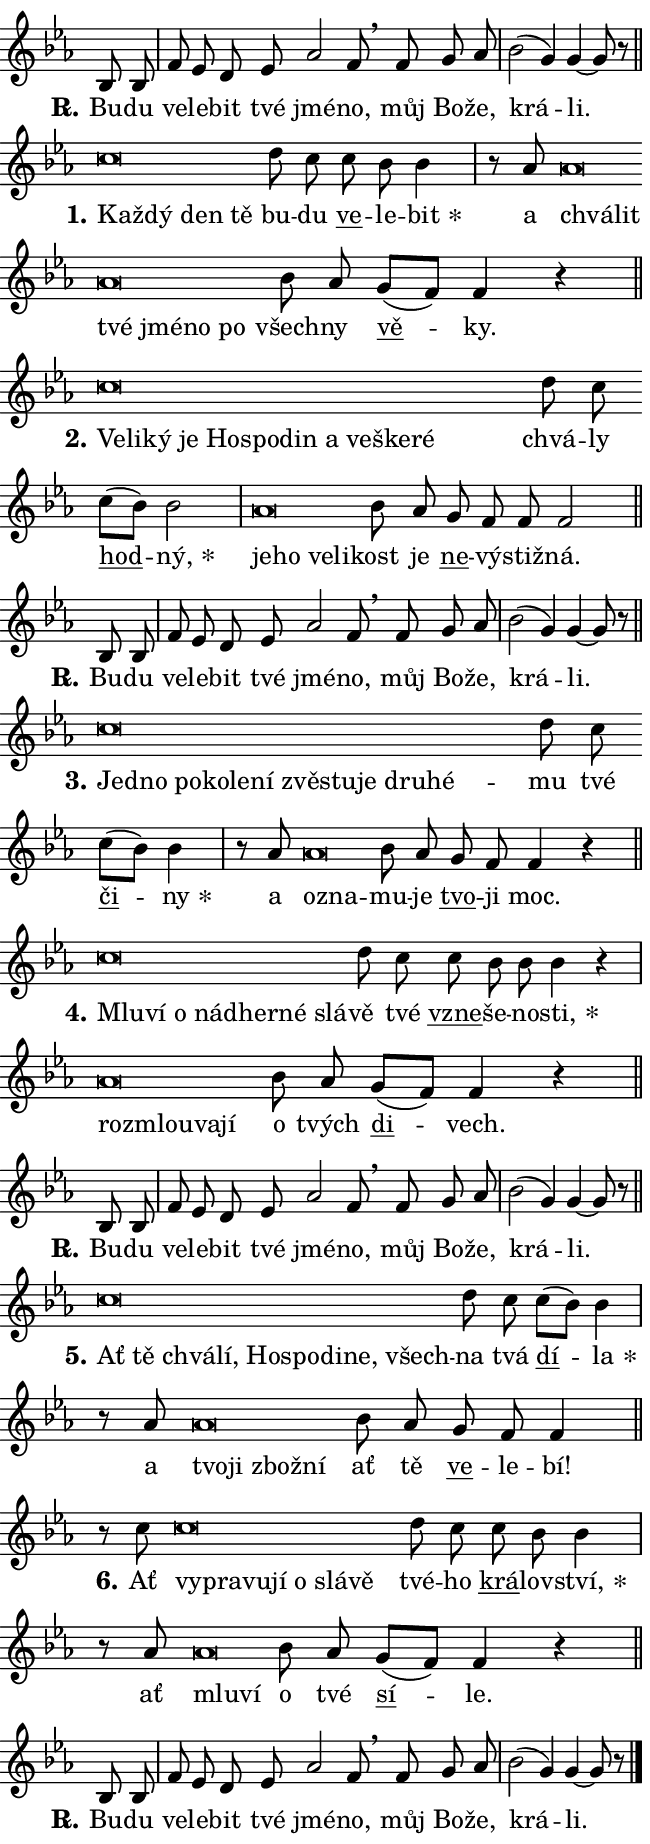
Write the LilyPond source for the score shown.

\version "2.24.0"
\header { tagline = "" }
\paper {
  indent = 0\cm
  top-margin = 0\cm
  right-margin = 0.13\cm % to fit lyric hyphens
  bottom-margin = 0\cm
  left-margin = 0\cm
  paper-width = 11\cm
  page-breaking = #ly:one-page-breaking
  system-system-spacing.basic-distance = #11
  score-system-spacing.basic-distance = #11
  ragged-last = ##f
}


%% Author: Thomas Morley
%% https://lists.gnu.org/archive/html/lilypond-user/2020-05/msg00002.html
#(define (line-position grob)
"Returns position of @var[grob} in current system:
   @code{'start}, if at first time-step
   @code{'end}, if at last time-step
   @code{'middle} otherwise
"
  (let* ((col (ly:item-get-column grob))
         (ln (ly:grob-object col 'left-neighbor))
         (rn (ly:grob-object col 'right-neighbor))
         (col-to-check-left (if (ly:grob? ln) ln col))
         (col-to-check-right (if (ly:grob? rn) rn col))
         (break-dir-left
           (and
             (ly:grob-property col-to-check-left 'non-musical #f)
             (ly:item-break-dir col-to-check-left)))
         (break-dir-right
           (and
             (ly:grob-property col-to-check-right 'non-musical #f)
             (ly:item-break-dir col-to-check-right))))
        (cond ((eqv? 1 break-dir-left) 'start)
              ((eqv? -1 break-dir-right) 'end)
              (else 'middle))))

#(define (tranparent-at-line-position vctor)
  (lambda (grob)
  "Relying on @code{line-position} select the relevant enry from @var{vctor}.
Used to determine transparency,"
    (case (line-position grob)
      ((end) (not (vector-ref vctor 0)))
      ((middle) (not (vector-ref vctor 1)))
      ((start) (not (vector-ref vctor 2))))))

noteHeadBreakVisibility =
#(define-music-function (break-visibility)(vector?)
"Makes @code{NoteHead}s transparent relying on @var{break-visibility}"
#{
  \override NoteHead.transparent =
    #(tranparent-at-line-position break-visibility)
#})

#(define delete-ledgers-for-transparent-note-heads
  (lambda (grob)
    "Reads whether a @code{NoteHead} is transparent.
If so this @code{NoteHead} is removed from @code{'note-heads} from
@var{grob}, which is supposed to be @code{LedgerLineSpanner}.
As a result ledgers are not printed for this @code{NoteHead}"
    (let* ((nhds-array (ly:grob-object grob 'note-heads))
           (nhds-list
             (if (ly:grob-array? nhds-array)
                 (ly:grob-array->list nhds-array)
                 '()))
           ;; Relies on the transparent-property being done before
           ;; Staff.LedgerLineSpanner.after-line-breaking is executed.
           ;; This is fragile ...
           (to-keep
             (remove
               (lambda (nhd)
                 (ly:grob-property nhd 'transparent #f))
               nhds-list)))
      ;; TODO find a better method to iterate over grob-arrays, similiar
      ;; to filter/remove etc for lists
      ;; For now rebuilt from scratch
      (set! (ly:grob-object grob 'note-heads)  '())
      (for-each
        (lambda (nhd)
          (ly:pointer-group-interface::add-grob grob 'note-heads nhd))
        to-keep))))

squashNotes = {
  \override NoteHead.X-extent = #'(-0.2 . 0.2)
  \override NoteHead.Y-extent = #'(-0.75 . 0)
  \override NoteHead.stencil =
    #(lambda (grob)
       (let ((pos (ly:grob-property grob 'staff-position)))
         (begin
           (if (< pos -7) (display "ERROR: Lower brevis then expected\n") (display ""))
           (if (<= pos -6) ly:text-interface::print ly:note-head::print))))
}
unSquashNotes = {
  \revert NoteHead.X-extent
  \revert NoteHead.Y-extent
  \revert NoteHead.stencil
}

hideNotes = \noteHeadBreakVisibility #begin-of-line-visible
unHideNotes = \noteHeadBreakVisibility #all-visible

% work-around for resetting accidentals
% https://lilypond.org/doc/v2.23/Documentation/notation/displaying-rhythms#unmetered-music
cadenzaMeasure = {
  \cadenzaOff
  \partial 1024 s1024
  \cadenzaOn
}

#(define-markup-command (accent layout props text) (markup?)
  "Underline accented syllable"
  (interpret-markup layout props
    #{\markup \override #'(offset . 4.3) \underline { #text }#}))

responsum = \markup \concat {
  "R" \hspace #-1.05 \path #0.1 #'((moveto 0 0.07) (lineto 0.9 0.8)) \hspace #0.05 "."
}

spaceSize = #0.6828661417322834 % exact space size for TeX Gyre Schola

\layout {
  \context {
    \Staff
    \remove "Time_signature_engraver"
    \override LedgerLineSpanner.after-line-breaking = #delete-ledgers-for-transparent-note-heads
  }
  \context {
    \Lyrics {
      \override LyricSpace.minimum-distance = \spaceSize
      \override LyricText.font-name = #"TeX Gyre Schola"
      \override LyricText.font-size = 1
      \override StanzaNumber.font-name = #"TeX Gyre Schola Bold"
      \override StanzaNumber.font-size = 1
    }
  }
  \context {
    \Score 
    \override NoteHead.text =
      #(lambda (grob) 
        (let ((pos (ly:grob-property grob 'staff-position)))
          #{\markup {
            \combine
              \halign #-0.55 \raise #(if (= pos -6) 0 0.5) \override #'(thickness . 2) \draw-line #'(3.2 . 0)
              \musicglyph "noteheads.sM1"
          }#}))
  }
}

% magnetic-lyrics.ily
%
%   written by
%     Jean Abou Samra <jean@abou-samra.fr>
%     Werner Lemberg <wl@gnu.org>
%
%   adapted by
%     Jiri Hon <jiri.hon@gmail.com>
%
% Version 2022-Apr-15

% https://www.mail-archive.com/lilypond-user@gnu.org/msg149350.html

#(define (Left_hyphen_pointer_engraver context)
   "Collect syllable-hyphen-syllable occurrences in lyrics and store
them in properties.  This engraver only looks to the left.  For
example, if the lyrics input is @code{foo -- bar}, it does the
following.

@itemize @bullet
@item
Set the @code{text} property of the @code{LyricHyphen} grob between
@q{foo} and @q{bar} to @code{foo}.

@item
Set the @code{left-hyphen} property of the @code{LyricText} grob with
text @q{foo} to the @code{LyricHyphen} grob between @q{foo} and
@q{bar}.
@end itemize

Use this auxiliary engraver in combination with the
@code{lyric-@/text::@/apply-@/magnetic-@/offset!} hook."
   (let ((hyphen #f)
         (text #f))
     (make-engraver
      (acknowledgers
       ((lyric-syllable-interface engraver grob source-engraver)
        (set! text grob)))
      (end-acknowledgers
       ((lyric-hyphen-interface engraver grob source-engraver)
        ;(when (not (grob::has-interface grob 'lyric-space-interface))
          (set! hyphen grob)));)
      ((stop-translation-timestep engraver)
       (when (and text hyphen)
         (ly:grob-set-object! text 'left-hyphen hyphen))
       (set! text #f)
       (set! hyphen #f)))))

#(define (lyric-text::apply-magnetic-offset! grob)
   "If the space between two syllables is less than the value in
property @code{LyricText@/.details@/.squash-threshold}, move the right
syllable to the left so that it gets concatenated with the left
syllable.

Use this function as a hook for
@code{LyricText@/.after-@/line-@/breaking} if the
@code{Left_@/hyphen_@/pointer_@/engraver} is active."
   (let ((hyphen (ly:grob-object grob 'left-hyphen #f)))
     (when hyphen
       (let ((left-text (ly:spanner-bound hyphen LEFT)))
         (when (grob::has-interface left-text 'lyric-syllable-interface)
           (let* ((common (ly:grob-common-refpoint grob left-text X))
                  (this-x-ext (ly:grob-extent grob common X))
                  (left-x-ext
                   (begin
                     ;; Trigger magnetism for left-text.
                     (ly:grob-property left-text 'after-line-breaking)
                     (ly:grob-extent left-text common X)))
                  ;; `delta` is the gap width between two syllables.
                  (delta (- (interval-start this-x-ext)
                            (interval-end left-x-ext)))
                  (details (ly:grob-property grob 'details))
                  (threshold (assoc-get 'squash-threshold details 0.2)))
             (when (< delta threshold)
               (let* (;; We have to manipulate the input text so that
                      ;; ligatures crossing syllable boundaries are not
                      ;; disabled.  For languages based on the Latin
                      ;; script this is essentially a beautification.
                      ;; However, for non-Western scripts it can be a
                      ;; necessity.
                      (lt (ly:grob-property left-text 'text))
                      (rt (ly:grob-property grob 'text))
                      (is-space (grob::has-interface hyphen 'lyric-space-interface))
                      (space (if is-space " " ""))
                      (extra-delta (if is-space spaceSize 0))
                      ;; Append new syllable.
                      (ltrt-space (if (and (string? lt) (string? rt))
                                (string-append lt space rt)
                                (make-concat-markup (list lt space rt))))
                      ;; Right-align `ltrt` to the right side.
                      (ltrt-space-markup (grob-interpret-markup
                               grob
                               (make-translate-markup
                                (cons (interval-length this-x-ext) 0)
                                (make-right-align-markup ltrt-space)))))
                 (begin
                   ;; Don't print `left-text`.
                   (ly:grob-set-property! left-text 'stencil #f)
                   ;; Set text and stencil (which holds all collected
                   ;; syllables so far) and shift it to the left.
                   (ly:grob-set-property! grob 'text ltrt-space)
                   (ly:grob-set-property! grob 'stencil ltrt-space-markup)
                   (ly:grob-translate-axis! grob (- (- delta extra-delta)) X))))))))))


#(define (lyric-hyphen::displace-bounds-first grob)
   ;; Make very sure this callback isn't triggered too early.
   (let ((left (ly:spanner-bound grob LEFT))
         (right (ly:spanner-bound grob RIGHT)))
     (ly:grob-property left 'after-line-breaking)
     (ly:grob-property right 'after-line-breaking)
     (ly:lyric-hyphen::print grob)))

squashThreshold = #0.4

\layout {
  \context {
    \Lyrics
    \consists #Left_hyphen_pointer_engraver
    \override LyricText.after-line-breaking =
      #lyric-text::apply-magnetic-offset!
    \override LyricHyphen.stencil = #lyric-hyphen::displace-bounds-first
    \override LyricText.details.squash-threshold = \squashThreshold
    \override LyricHyphen.minimum-distance = 0
    \override LyricHyphen.minimum-length = \squashThreshold
  }
}

squashText = \override LyricText.details.squash-threshold = 9999
unSquashText = \override LyricText.details.squash-threshold = \squashThreshold

leftText = \override LyricText.self-alignment-X = #LEFT
unLeftText = \revert LyricText.self-alignment-X

starOffset = #(lambda (grob) 
                (let ((x_offset (ly:self-alignment-interface::aligned-on-x-parent grob)))
                  (if (= x_offset 0) 0 (+ x_offset 1.2))))

star = #(define-music-function (syllable)(string?)
"Append star separator at the end of a syllable"
#{
  \once \override LyricText.X-offset = #starOffset
  \lyricmode { \markup {
    #syllable
    \override #'((font-name . "TeX Gyre Schola Bold")) \hspace #0.2 \lower #0.65 \larger "*"
  } }
#})

starAccent = #(define-music-function (syllable)(string?)
"Append star separator at the end of a syllable and make accent"
#{
  \once \override LyricText.X-offset = #starOffset
  \lyricmode { \markup {
    \accent #syllable
    \override #'((font-name . "TeX Gyre Schola Bold")) \hspace #0.2 \lower #0.65 \larger "*"
  } }
#})

breath = #(define-music-function (syllable)(string?)
"Append breathing indicator at the end of a syllable"
#{
  \lyricmode { \markup { #syllable "+" } }
#})

optionalBreath = #(define-music-function (syllable)(string?)
"Append optional breathing indicator at the end of a syllable"
#{
  \lyricmode { \markup { #syllable "(+)" } }
#})


\score {
    <<
        \new Voice = "melody" { \cadenzaOn \key es \major \relative { bes8 bes \cadenzaMeasure \bar "|" f' es d es as2 f8 \breathe \bar "" f g as \cadenzaMeasure \bar "|" bes2( g4) g~ g8 r \cadenzaMeasure \bar "||" \break } }
        \new Lyrics \lyricsto "melody" { \lyricmode { \set stanza = \responsum
Bu -- du ve -- le -- bit tvé jmé -- no, můj Bo -- že, krá -- li. } }
    >>
    \layout {}
}

\score {
    <<
        \new Voice = "melody" { \cadenzaOn \key es \major \relative { \squashNotes c''\breve*1/16 \hideNotes \breve*1/16 \bar "" \breve*1/16 \breve*1/16 \bar "" \unHideNotes \unSquashNotes d8 c \bar "" c bes bes4 \cadenzaMeasure \bar "|" r8 as8 \squashNotes as\breve*1/16 \hideNotes \breve*1/16 \bar "" \breve*1/16 \bar "" \breve*1/16 \bar "" \breve*1/16 \breve*1/16 \bar "" \unHideNotes \unSquashNotes bes8 as \bar "" g[( f)] f4 r \cadenzaMeasure \bar "||" \break } }
        \new Lyrics \lyricsto "melody" { \lyricmode { \set stanza = "1."
\leftText Kaž -- \squashText dý den tě \unLeftText \unSquashText bu -- du \markup \accent ve -- le -- \star bit a \leftText chvá -- \squashText lit tvé jmé -- no po \unLeftText \unSquashText všech -- ny \markup \accent vě -- ky. } }
    >>
    \layout {}
}

\score {
    <<
        \new Voice = "melody" { \cadenzaOn \key es \major \relative { \squashNotes c''\breve*1/16 \hideNotes \breve*1/16 \bar "" \breve*1/16 \bar "" \breve*1/16 \bar "" \breve*1/16 \bar "" \breve*1/16 \bar "" \breve*1/16 \bar "" \breve*1/16 \bar "" \breve*1/16 \bar "" \breve*1/16 \breve*1/16 \bar "" \unHideNotes \unSquashNotes d8 c \bar "" c[( bes)] bes2 \cadenzaMeasure \bar "|" \squashNotes as\breve*1/16 \hideNotes \breve*1/16 \bar "" \breve*1/16 \breve*1/16 \bar "" \unHideNotes \unSquashNotes bes8 as \bar "" g f f f2 \cadenzaMeasure \bar "||" \break } }
        \new Lyrics \lyricsto "melody" { \lyricmode { \set stanza = "2."
\leftText Ve -- \squashText li -- ký je Ho -- spo -- din a ve -- ške -- ré \unLeftText \unSquashText chvá -- ly \markup \accent hod -- \star ný, \leftText je -- \squashText ho ve -- li -- \unLeftText \unSquashText kost je \markup \accent ne -- vý -- stiž -- ná. } }
    >>
    \layout {}
}

\score {
    <<
        \new Voice = "melody" { \cadenzaOn \key es \major \relative { bes8 bes \cadenzaMeasure \bar "|" f' es d es as2 f8 \breathe \bar "" f g as \cadenzaMeasure \bar "|" bes2( g4) g~ g8 r \cadenzaMeasure \bar "||" \break } }
        \new Lyrics \lyricsto "melody" { \lyricmode { \set stanza = \responsum
Bu -- du ve -- le -- bit tvé jmé -- no, můj Bo -- že, krá -- li. } }
    >>
    \layout {}
}

\score {
    <<
        \new Voice = "melody" { \cadenzaOn \key es \major \relative { \squashNotes c''\breve*1/16 \hideNotes \breve*1/16 \bar "" \breve*1/16 \bar "" \breve*1/16 \bar "" \breve*1/16 \bar "" \breve*1/16 \bar "" \breve*1/16 \bar "" \breve*1/16 \bar "" \breve*1/16 \bar "" \breve*1/16 \breve*1/16 \bar "" \unHideNotes \unSquashNotes d8 c \bar "" c[( bes)] bes4 \cadenzaMeasure \bar "|" r8 as8 \squashNotes as\breve*1/16 \hideNotes \breve*1/16 \bar "" \unHideNotes \unSquashNotes bes8 as \bar "" g f f4 r \cadenzaMeasure \bar "||" \break } }
        \new Lyrics \lyricsto "melody" { \lyricmode { \set stanza = "3."
\leftText Jed -- \squashText no po -- ko -- le -- ní zvě -- stu -- je dru -- hé -- \unLeftText \unSquashText mu tvé \markup \accent či -- \star ny a \leftText o -- \squashText zna -- \unLeftText \unSquashText mu -- je \markup \accent tvo -- ji moc. } }
    >>
    \layout {}
}

\score {
    <<
        \new Voice = "melody" { \cadenzaOn \key es \major \relative { \squashNotes c''\breve*1/16 \hideNotes \breve*1/16 \bar "" \breve*1/16 \bar "" \breve*1/16 \bar "" \breve*1/16 \bar "" \breve*1/16 \breve*1/16 \bar "" \unHideNotes \unSquashNotes d8 c \bar "" c bes bes bes4 r \cadenzaMeasure \bar "|" \squashNotes as\breve*1/16 \hideNotes \breve*1/16 \bar "" \breve*1/16 \breve*1/16 \bar "" \unHideNotes \unSquashNotes bes8 as \bar "" g[( f)] f4 r \cadenzaMeasure \bar "||" \break } }
        \new Lyrics \lyricsto "melody" { \lyricmode { \set stanza = "4."
\leftText Mlu -- \squashText ví o nád -- her -- né slá -- \unLeftText \unSquashText vě tvé \markup \accent vzne -- še -- no -- \star sti, \leftText roz -- \squashText mlou -- va -- jí \unLeftText \unSquashText o tvých \markup \accent di -- vech. } }
    >>
    \layout {}
}

\score {
    <<
        \new Voice = "melody" { \cadenzaOn \key es \major \relative { bes8 bes \cadenzaMeasure \bar "|" f' es d es as2 f8 \breathe \bar "" f g as \cadenzaMeasure \bar "|" bes2( g4) g~ g8 r \cadenzaMeasure \bar "||" \break } }
        \new Lyrics \lyricsto "melody" { \lyricmode { \set stanza = \responsum
Bu -- du ve -- le -- bit tvé jmé -- no, můj Bo -- že, krá -- li. } }
    >>
    \layout {}
}

\score {
    <<
        \new Voice = "melody" { \cadenzaOn \key es \major \relative { \squashNotes c''\breve*1/16 \hideNotes \breve*1/16 \bar "" \breve*1/16 \bar "" \breve*1/16 \bar "" \breve*1/16 \bar "" \breve*1/16 \bar "" \breve*1/16 \bar "" \breve*1/16 \breve*1/16 \bar "" \unHideNotes \unSquashNotes d8 c \bar "" c[( bes)] bes4 \cadenzaMeasure \bar "|" r8 as8 \squashNotes as\breve*1/16 \hideNotes \breve*1/16 \bar "" \breve*1/16 \breve*1/16 \bar "" \unHideNotes \unSquashNotes bes8 as \bar "" g f f4 \cadenzaMeasure \bar "||" \break } }
        \new Lyrics \lyricsto "melody" { \lyricmode { \set stanza = "5."
\leftText Ať \squashText tě chvá -- lí, Ho -- spo -- di -- ne, všech -- \unLeftText \unSquashText na tvá \markup \accent dí -- \star la a \leftText tvo -- \squashText ji zbož -- ní \unLeftText \unSquashText ať tě \markup \accent ve -- le -- bí! } }
    >>
    \layout {}
}

\score {
    <<
        \new Voice = "melody" { \cadenzaOn \key es \major \relative { r8 c''8 \squashNotes c\breve*1/16 \hideNotes \breve*1/16 \bar "" \breve*1/16 \bar "" \breve*1/16 \bar "" \breve*1/16 \bar "" \breve*1/16 \breve*1/16 \bar "" \unHideNotes \unSquashNotes d8 c \bar "" c bes bes4 \cadenzaMeasure \bar "|" r8 as8 \squashNotes as\breve*1/16 \hideNotes \breve*1/16 \bar "" \unHideNotes \unSquashNotes bes8 as \bar "" g[( f)] f4 r \cadenzaMeasure \bar "||" \break } }
        \new Lyrics \lyricsto "melody" { \lyricmode { \set stanza = "6."
Ať \leftText vy -- \squashText pra -- vu -- jí o slá -- vě \unLeftText \unSquashText tvé -- ho \markup \accent krá -- lov -- \star ství, ať \leftText mlu -- \squashText ví \unLeftText \unSquashText o tvé \markup \accent sí -- le. } }
    >>
    \layout {}
}

\score {
    <<
        \new Voice = "melody" { \cadenzaOn \key es \major \relative { bes8 bes \cadenzaMeasure \bar "|" f' es d es as2 f8 \breathe \bar "" f g as \cadenzaMeasure \bar "|" bes2( g4) g~ g8 r \cadenzaMeasure \bar "||" \break } \bar "|." }
        \new Lyrics \lyricsto "melody" { \lyricmode { \set stanza = \responsum
Bu -- du ve -- le -- bit tvé jmé -- no, můj Bo -- že, krá -- li. } }
    >>
    \layout {}
}
